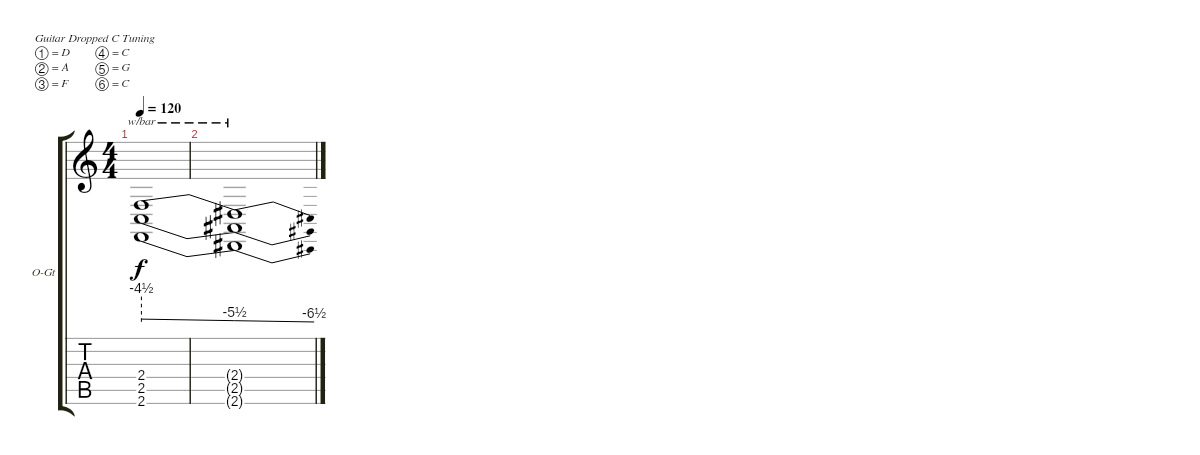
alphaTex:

\bracketExtendMode groupsimilarinstruments
\firstSystemTrackNameOrientation horizontal
\otherSystemsTrackNameOrientation horizontal
\track ("Overdrive Guitar" "O-Gt") {instrument overdrivenguitar}
\staff {score tabs}
\tuning (D4 A3 F3 C3 G2 C2)
\ts (4 4)
\tempo 120
\clef g2
\ks c
(2.4{t} 2.5{t} 2.6{t}).1{tbe (dive default 0 -18 45 -22) dy f} |
(2.4{t} 2.5{t} 2.6{t}).1{tbe (dive default 0 -22 45 -26)}
